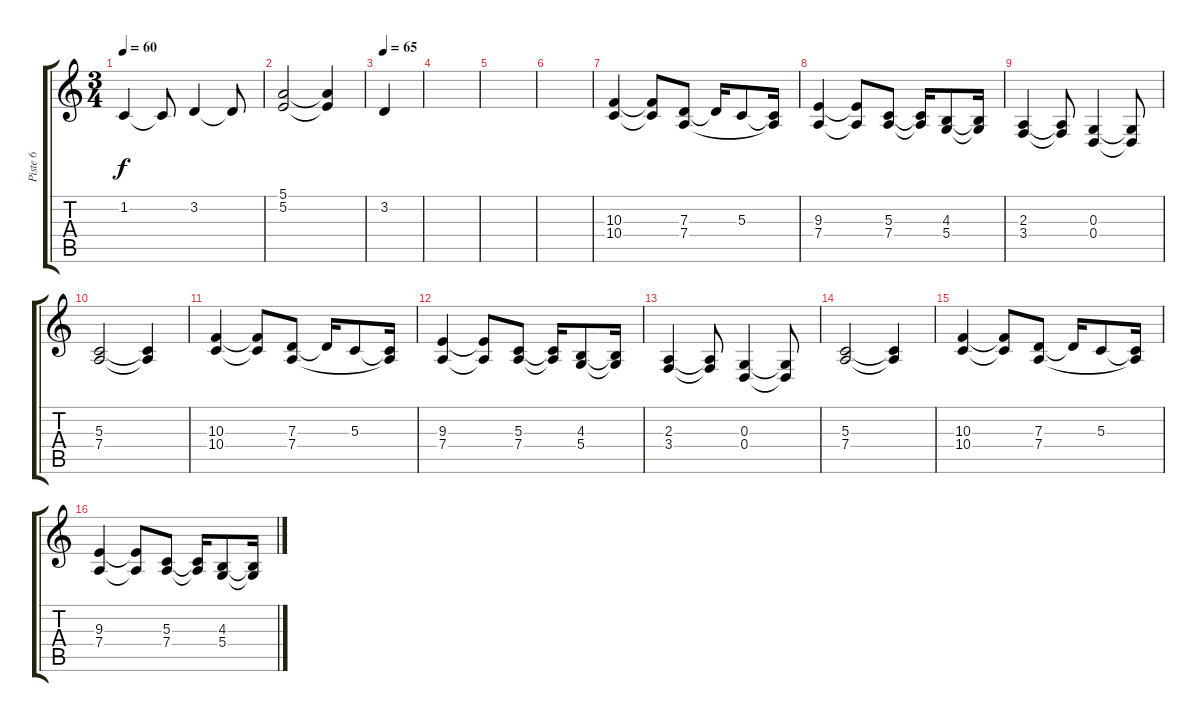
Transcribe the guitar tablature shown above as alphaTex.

\track ("Piste 6" "Piste 6") {instrument synthstrings1}
\staff {score tabs}
\tuning (E4 B3 G3 D3 A2 E2) {hide}
\ts (3 4)
\tempo 60
\clef g2
\ks c
1.2.4{dy f} 1.2{t}.8 3.2.4 3.2{t}.8 |
(5.1 5.2).2 (5.1{t} 5.2{t}).4 |
\tempo 65
3.2.4 |
|
|
|
(10.3 10.4).4{volume 10} (10.3{t} 10.4{t}).8 (7.3 7.4).8 7.3{t}.16 5.3.8 (5.3{t} 7.4{t}).16 |
(9.3 7.4).4 (9.3{t} 7.4{t}).8 (5.3 7.4).8 (5.3{t} 7.4{t}).16 (4.3 5.4).8 (4.3{t} 5.4{t}).16 |
(2.3 3.4).4 (2.3{t} 3.4{t}).8 (0.3 0.4).4 (0.3{t} 0.4{t}).8 |
(5.3 7.4).2 (5.3{t} 7.4{t}).4 |
(10.3 10.4).4 (10.3{t} 10.4{t}).8 (7.3 7.4).8 7.3{t}.16 5.3.8 (5.3{t} 7.4{t}).16 |
(9.3 7.4).4 (9.3{t} 7.4{t}).8 (5.3 7.4).8 (5.3{t} 7.4{t}).16 (4.3 5.4).8 (4.3{t} 5.4{t}).16 |
(2.3 3.4).4 (2.3{t} 3.4{t}).8 (0.3 0.4).4 (0.3{t} 0.4{t}).8 |
(5.3 7.4).2 (5.3{t} 7.4{t}).4 |
(10.3 10.4).4 (10.3{t} 10.4{t}).8 (7.3 7.4).8 7.3{t}.16 5.3.8 (5.3{t} 7.4{t}).16 |
(9.3 7.4).4 (9.3{t} 7.4{t}).8 (5.3 7.4).8 (5.3{t} 7.4{t}).16 (4.3 5.4).8 (4.3{t} 5.4{t}).16
